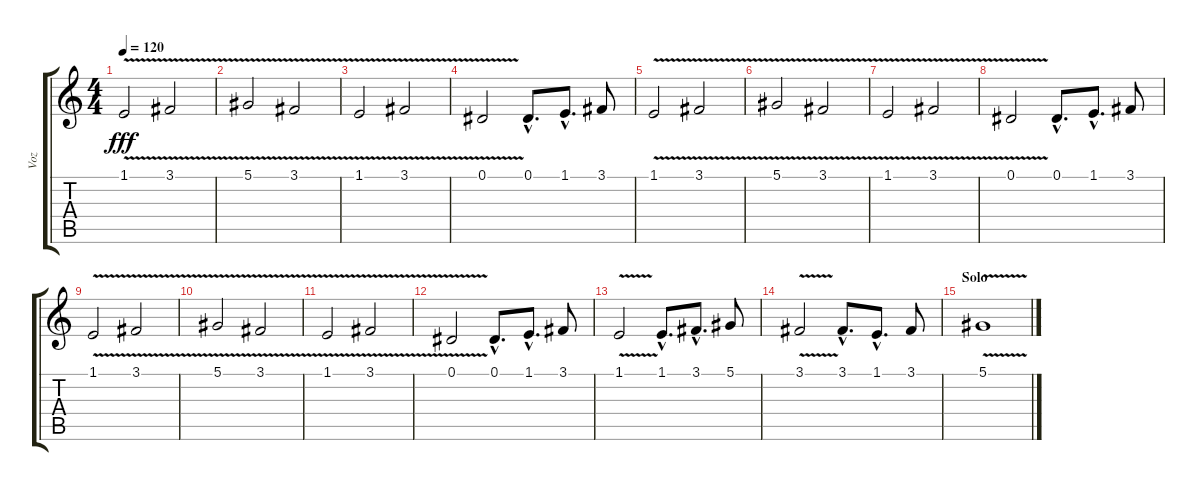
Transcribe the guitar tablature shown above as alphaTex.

\track ("Voz" "Voz") {instrument tenorsax}
\staff {score tabs}
\tuning (Eb4 Bb3 Gb3 Db3 Ab2 Eb2) {hide}
\ts (4 4)
\tempo 120
\clef g2
\ks c
1.1{v}.2{dy fff} 3.1{v}.2 |
5.1{v}.2 3.1{v}.2 |
1.1{v}.2{volume 16} 3.1{v}.2 |
0.1{v}.2 0.1{hac}.8{d} 1.1{hac}.8{d} 3.1.8 |
1.1{v}.2 3.1{v}.2 |
5.1{v}.2 3.1{v}.2 |
1.1{v}.2{volume 16} 3.1{v}.2 |
0.1{v}.2 0.1{hac}.8{d} 1.1{hac}.8{d} 3.1.8 |
1.1{v}.2 3.1{v}.2 |
5.1{v}.2 3.1{v}.2 |
1.1{v}.2{volume 16} 3.1{v}.2 |
0.1{v}.2 0.1{hac}.8{d} 1.1{hac}.8{d} 3.1.8 |
1.1{v}.2 1.1{hac}.8{d} 3.1{hac}.8{d} 5.1.8 |
3.1{v}.2 3.1{hac}.8{d} 1.1{hac}.8{d} 3.1.8 |
\section ("" "Solo")
5.1{v}.1{volume 0}
